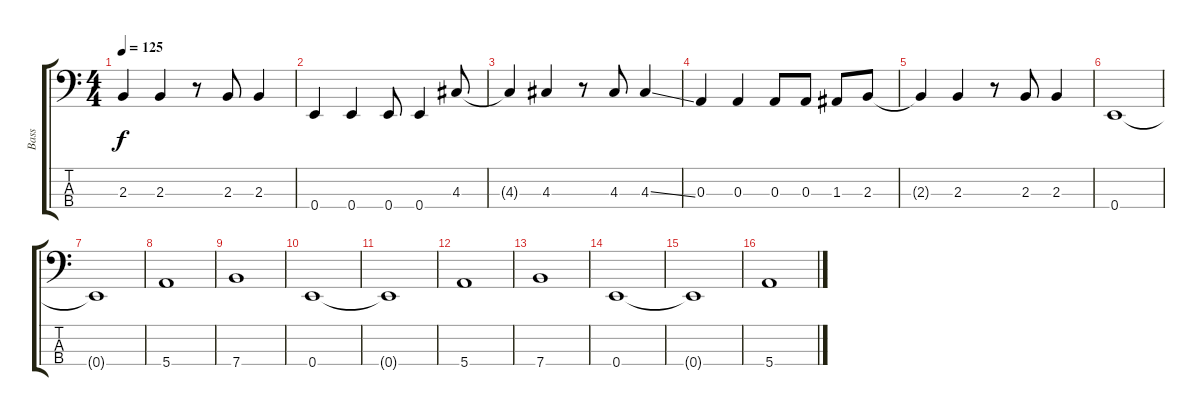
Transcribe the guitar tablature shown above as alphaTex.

\track ("Bass" "Bass") {instrument electricbassfinger}
\staff {score tabs}
\tuning (G2 D2 A1 E1) {hide}
\ts (4 4)
\tempo 125
\clef f4
\ks c
2.3{t}.4{dy f} 2.3.4 r.8 2.3.8 2.3.4 |
0.4.4 0.4.4 0.4.8 0.4.4 4.3.8 |
4.3{t}.4 4.3.4 r.8 4.3.8 4.3{ss}.4 |
0.3.4 0.3.4 0.3.8 0.3.8 1.3.8 2.3.8 |
2.3{t}.4 2.3.4 r.8 2.3.8 2.3.4 |
0.4.1 |
0.4{t}.1 |
5.4.1 |
7.4.1 |
0.4.1 |
0.4{t}.1 |
5.4.1 |
7.4.1 |
0.4.1 |
0.4{t}.1 |
5.4.1
